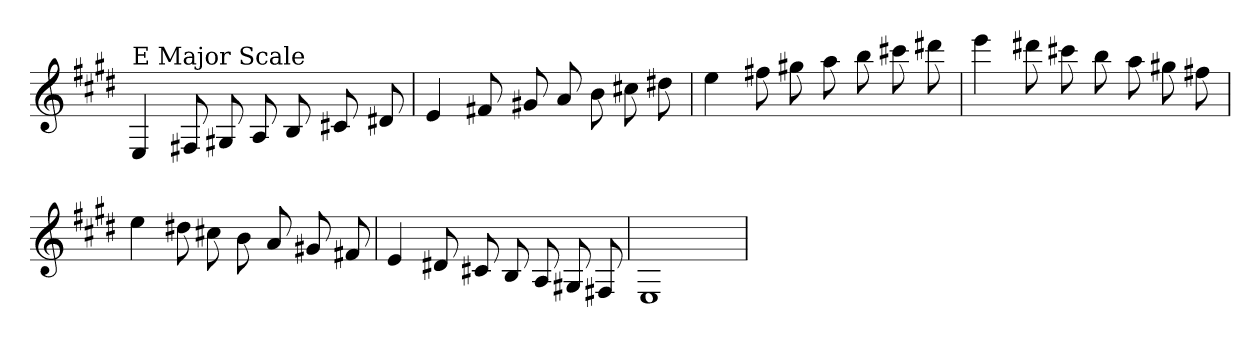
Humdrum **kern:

**kern
*part1
*staff1
*clefG2
*k[f#c#g#d#]
*E:
=
!LO:TX:a:t=E Major Scale
4E
8F#X
8G#X
8A
8B
8c#X
8d#X
=
4e
8f#X
8g#X
8a
8b
8cc#X
8dd#X
=
4ee
8ff#X
8gg#X
8aa
8bb
8ccc#X
8ddd#X
=
4eee
8ddd#X
8ccc#X
8bb
8aa
8gg#X
8ff#X
=
4ee
8dd#X
8cc#X
8b
8a
8g#X
8f#X
=
4e
8d#X
8c#X
8B
8A
8G#X
8F#X
=
1E
=
*-
